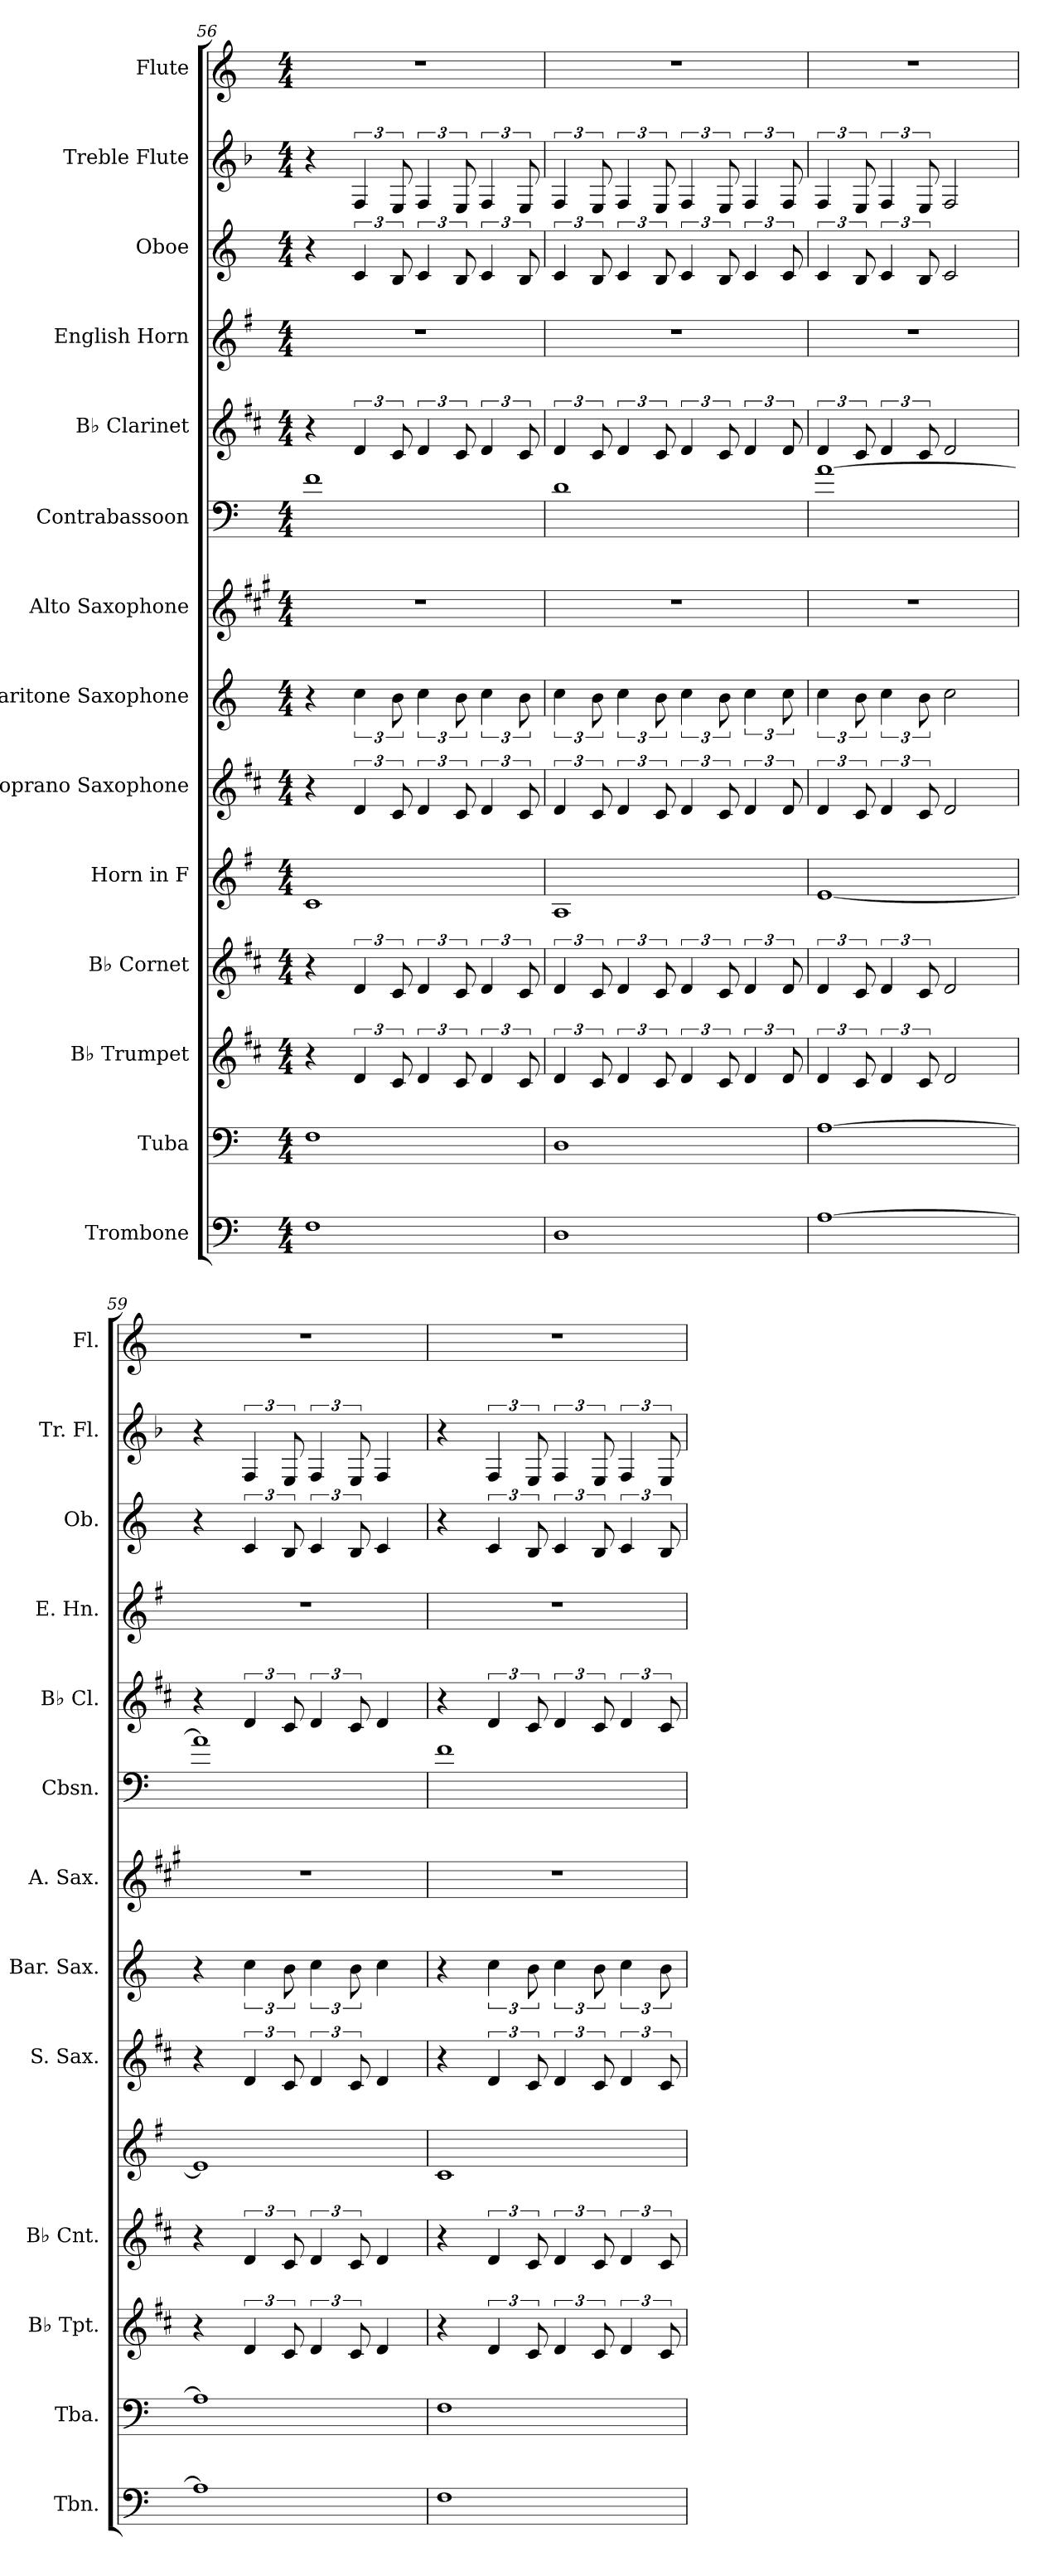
**kern	**kern	**kern	**kern	**kern	**kern	**kern	**kern	**kern	**kern	**kern	**kern	**kern	**kern
*part14	*part13	*part12	*part11	*part10	*part9	*part8	*part7	*part6	*part5	*part4	*part3	*part2	*part1
*staff14	*staff13	*staff12	*staff11	*staff10	*staff9	*staff8	*staff7	*staff6	*staff5	*staff4	*staff3	*staff2	*staff1
*I"Trombone	*I"Tuba	*I"B♭ Trumpet	*I"B♭ Cornet	*I"Horn in F	*I"Soprano Saxophone	*I"Baritone Saxophone	*I"Alto Saxophone	*I"Contrabassoon	*I"B♭ Clarinet	*I"English Horn	*I"Oboe	*I"Treble Flute	*I"Flute
*I'Tbn.	*I'Tba.	*I'B♭ Tpt.	*I'B♭ Cnt.	*	*I'S. Sax.	*I'Bar. Sax.	*I'A. Sax.	*I'Cbsn.	*I'B♭ Cl.	*I'E. Hn.	*I'Ob.	*I'Tr. Fl.	*I'Fl.
!!LO:PB:g=z
*clefF4	*clefF4	*clefG2	*clefG2	*clefG2	*clefG2	*clefG2	*clefG2	*clefF4	*clefG2	*clefG2	*clefG2	*clefG2	*clefG2
*	*	*ITrd1c2	*ITrd1c2	*ITrd4c7	*ITrd1c2	*ITrd12c21	*ITrd5c9	*ITrd7c12	*ITrd1c2	*ITrd4c7	*	*ITrd-4c-7	*
*k[]	*k[]	*k[]	*k[]	*k[]	*k[]	*k[]	*k[]	*k[]	*k[]	*k[]	*k[]	*k[]	*k[]
*M4/4	*M4/4	*M4/4	*M4/4	*M4/4	*M4/4	*M4/4	*M4/4	*M4/4	*M4/4	*M4/4	*M4/4	*M4/4	*M4/4
=56	=56	=56	=56	=56	=56	=56	=56	=56	=56	=56	=56	=56	=56
1F	1F	4r	4r	1F	4r	4r	1r	1F	4r	1r	4r	4r	1r
.	.	6c/	6c/	.	6c/	6c\	.	.	6c/	.	6c/	6c/	.
.	.	12B/	12B/	.	12B/	12B\	.	.	12B/	.	12B/	12B/	.
.	.	6c/	6c/	.	6c/	6c\	.	.	6c/	.	6c/	6c/	.
.	.	12B/	12B/	.	12B/	12B\	.	.	12B/	.	12B/	12B/	.
.	.	6c/	6c/	.	6c/	6c\	.	.	6c/	.	6c/	6c/	.
.	.	12B/	12B/	.	12B/	12B\	.	.	12B/	.	12B/	12B/	.
=57	=57	=57	=57	=57	=57	=57	=57	=57	=57	=57	=57	=57	=57
1D	1D	6c/	6c/	1D	6c/	6c\	1r	1D	6c/	1r	6c/	6c/	1r
.	.	12B/	12B/	.	12B/	12B\	.	.	12B/	.	12B/	12B/	.
.	.	6c/	6c/	.	6c/	6c\	.	.	6c/	.	6c/	6c/	.
.	.	12B/	12B/	.	12B/	12B\	.	.	12B/	.	12B/	12B/	.
.	.	6c/	6c/	.	6c/	6c\	.	.	6c/	.	6c/	6c/	.
.	.	12B/	12B/	.	12B/	12B\	.	.	12B/	.	12B/	12B/	.
.	.	6c/	6c/	.	6c/	6c\	.	.	6c/	.	6c/	6c/	.
.	.	12c/	12c/	.	12c/	12c\	.	.	12c/	.	12c/	12c/	.
=58	=58	=58	=58	=58	=58	=58	=58	=58	=58	=58	=58	=58	=58
[1A	[1A	6c/	6c/	[1A	6c/	6c\	1r	[1A	6c/	1r	6c/	6c/	1r
.	.	12B/	12B/	.	12B/	12B\	.	.	12B/	.	12B/	12B/	.
.	.	6c/	6c/	.	6c/	6c\	.	.	6c/	.	6c/	6c/	.
.	.	12B/	12B/	.	12B/	12B\	.	.	12B/	.	12B/	12B/	.
.	.	2c/	2c/	.	2c/	2c\	.	.	2c/	.	2c/	2c/	.
!!LO:PB:g=z
=59	=59	=59	=59	=59	=59	=59	=59	=59	=59	=59	=59	=59	=59
1A]	1A]	4r	4r	1A]	4r	4r	1r	1A]	4r	1r	4r	4r	1r
.	.	6c/	6c/	.	6c/	6c\	.	.	6c/	.	6c/	6c/	.
.	.	12B/	12B/	.	12B/	12B\	.	.	12B/	.	12B/	12B/	.
.	.	6c/	6c/	.	6c/	6c\	.	.	6c/	.	6c/	6c/	.
.	.	12B/	12B/	.	12B/	12B\	.	.	12B/	.	12B/	12B/	.
.	.	4c/	4c/	.	4c/	4c\	.	.	4c/	.	4c/	4c/	.
=60	=60	=60	=60	=60	=60	=60	=60	=60	=60	=60	=60	=60	=60
1F	1F	4r	4r	1F	4r	4r	1r	1F	4r	1r	4r	4r	1r
.	.	6c/	6c/	.	6c/	6c\	.	.	6c/	.	6c/	6c/	.
.	.	12B/	12B/	.	12B/	12B\	.	.	12B/	.	12B/	12B/	.
.	.	6c/	6c/	.	6c/	6c\	.	.	6c/	.	6c/	6c/	.
.	.	12B/	12B/	.	12B/	12B\	.	.	12B/	.	12B/	12B/	.
.	.	6c/	6c/	.	6c/	6c\	.	.	6c/	.	6c/	6c/	.
.	.	12B/	12B/	.	12B/	12B\	.	.	12B/	.	12B/	12B/	.
=	=	=	=	=	=	=	=	=	=	=	=	=	=
*-	*-	*-	*-	*-	*-	*-	*-	*-	*-	*-	*-	*-	*-
